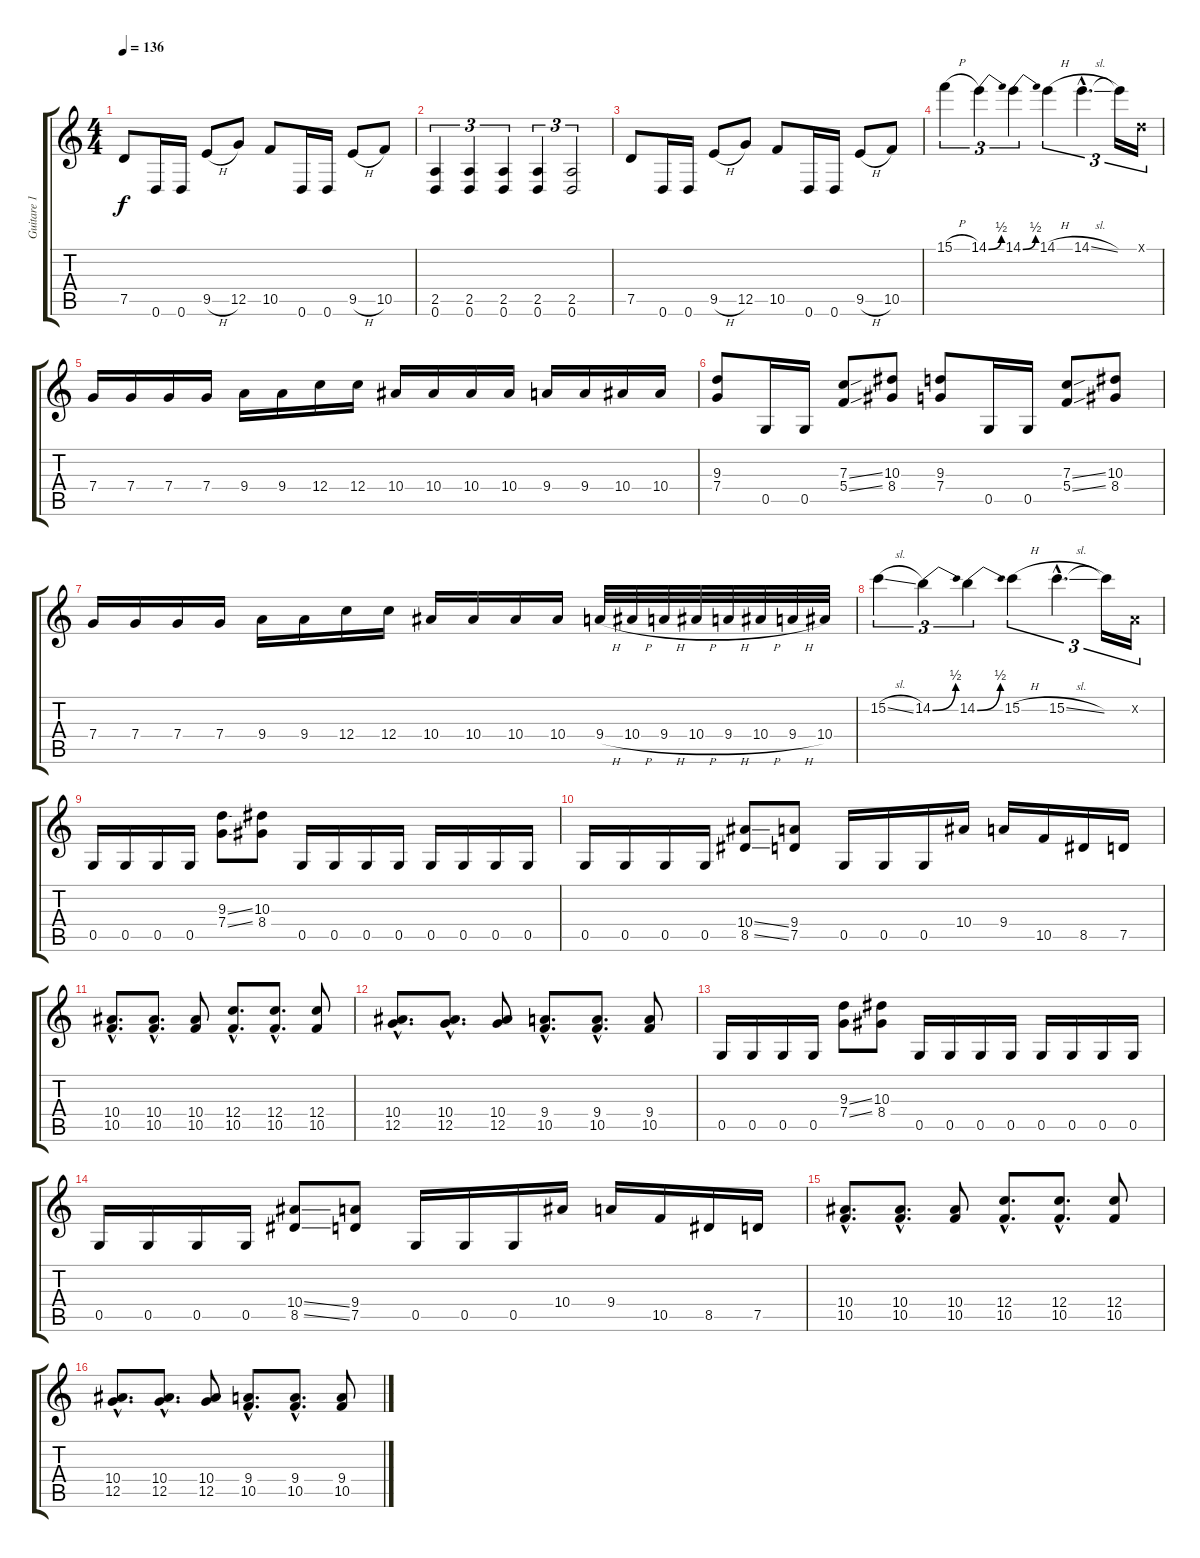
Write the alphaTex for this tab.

\track ("Guitare 1" "Guitare 1") {instrument distortionguitar}
\staff {score tabs}
\tuning (D4 A3 F3 C3 G2 D2) {hide}
\ts (4 4)
\tempo 136
\clef g2
\ks c
7.5.8{dy f} 0.6.16 0.6.16 9.5{h}.8 12.5.8 10.5.8 0.6.16 0.6.16 9.5{h}.8 10.5.8 |
(2.5 0.6).4{tu (3 2)} (2.5 0.6).4{tu (3 2)} (2.5 0.6).4{tu (3 2)} (2.5 0.6).4{tu (3 2)} (2.5 0.6).2{tu (3 2)} |
7.5.8 0.6.16 0.6.16 9.5{h}.8 12.5.8 10.5.8 0.6.16 0.6.16 9.5{h}.8 10.5.8 |
15.1{h}.4{tu (3 2)} 14.1{be (bend 0 0 60 2)}.4{tu (3 2)} 14.1{be (bend 0 0 60 2)}.4{tu (3 2)} 14.1{h}.4{tu (3 2)} 14.1{sl hac}.4{d tu (3 2)} 14.1{t}.16{tu (3 2)} 0.1{x}.16{tu (3 2)} |
7.4.16 7.4.16 7.4.16 7.4.16 9.4.16 9.4.16 12.4.16 12.4.16 10.4.16 10.4.16 10.4.16 10.4.16 9.4.16 9.4.16 10.4.16 10.4.16 |
(9.3 7.4).8 0.5.16 0.5.16 (7.3{ss} 5.4{ss}).8 (10.3 8.4).8 (9.3 7.4).8 0.5.16 0.5.16 (7.3{ss} 5.4{ss}).8 (10.3 8.4).8 |
7.4.16 7.4.16 7.4.16 7.4.16 9.4.16 9.4.16 12.4.16 12.4.16 10.4.16 10.4.16 10.4.16 10.4.16 9.4{h}.32 10.4{h}.32 9.4{h}.32 10.4{h}.32 9.4{h}.32 10.4{h}.32 9.4{h}.32 10.4.32 |
15.2{sl}.4{tu (3 2)} 14.2{be (bend 0 0 60 2)}.4{tu (3 2)} 14.2{be (bend 0 0 60 2)}.4{tu (3 2)} 15.2{h}.4{tu (3 2)} 15.2{sl hac}.4{d tu (3 2)} 15.2{t}.16{tu (3 2)} 0.2{x}.16{tu (3 2)} |
0.5.16 0.5.16 0.5.16 0.5.16 (9.3{ss} 7.4{ss}).8 (10.3 8.4).8 0.5.16 0.5.16 0.5.16 0.5.16 0.5.16 0.5.16 0.5.16 0.5.16 |
0.5.16 0.5.16 0.5.16 0.5.16 (10.4{ss} 8.5{ss}).8 (9.4 7.5).8 0.5.16 0.5.16 0.5.16 10.4.16 9.4.16 10.5.16 8.5.16 7.5.16 |
(10.4{hac} 10.5{hac}).8{d} (10.4{hac} 10.5{hac}).8{d} (10.4 10.5).8 (12.4{hac} 10.5{hac}).8{d} (12.4{hac} 10.5{hac}).8{d} (12.4 10.5).8 |
(10.4{hac} 12.5{hac}).8{d} (10.4{hac} 12.5{hac}).8{d} (10.4 12.5).8 (9.4{hac} 10.5{hac}).8{d} (9.4{hac} 10.5{hac}).8{d} (9.4 10.5).8 |
0.5.16 0.5.16 0.5.16 0.5.16 (9.3{ss} 7.4{ss}).8 (10.3 8.4).8 0.5.16 0.5.16 0.5.16 0.5.16 0.5.16 0.5.16 0.5.16 0.5.16 |
0.5.16 0.5.16 0.5.16 0.5.16 (10.4{ss} 8.5{ss}).8 (9.4 7.5).8 0.5.16 0.5.16 0.5.16 10.4.16 9.4.16 10.5.16 8.5.16 7.5.16 |
(10.4{hac} 10.5{hac}).8{d} (10.4{hac} 10.5{hac}).8{d} (10.4 10.5).8 (12.4{hac} 10.5{hac}).8{d} (12.4{hac} 10.5{hac}).8{d} (12.4 10.5).8 |
(10.4{hac} 12.5{hac}).8{d} (10.4{hac} 12.5{hac}).8{d} (10.4 12.5).8 (9.4{hac} 10.5{hac}).8{d} (9.4{hac} 10.5{hac}).8{d} (9.4 10.5).8
